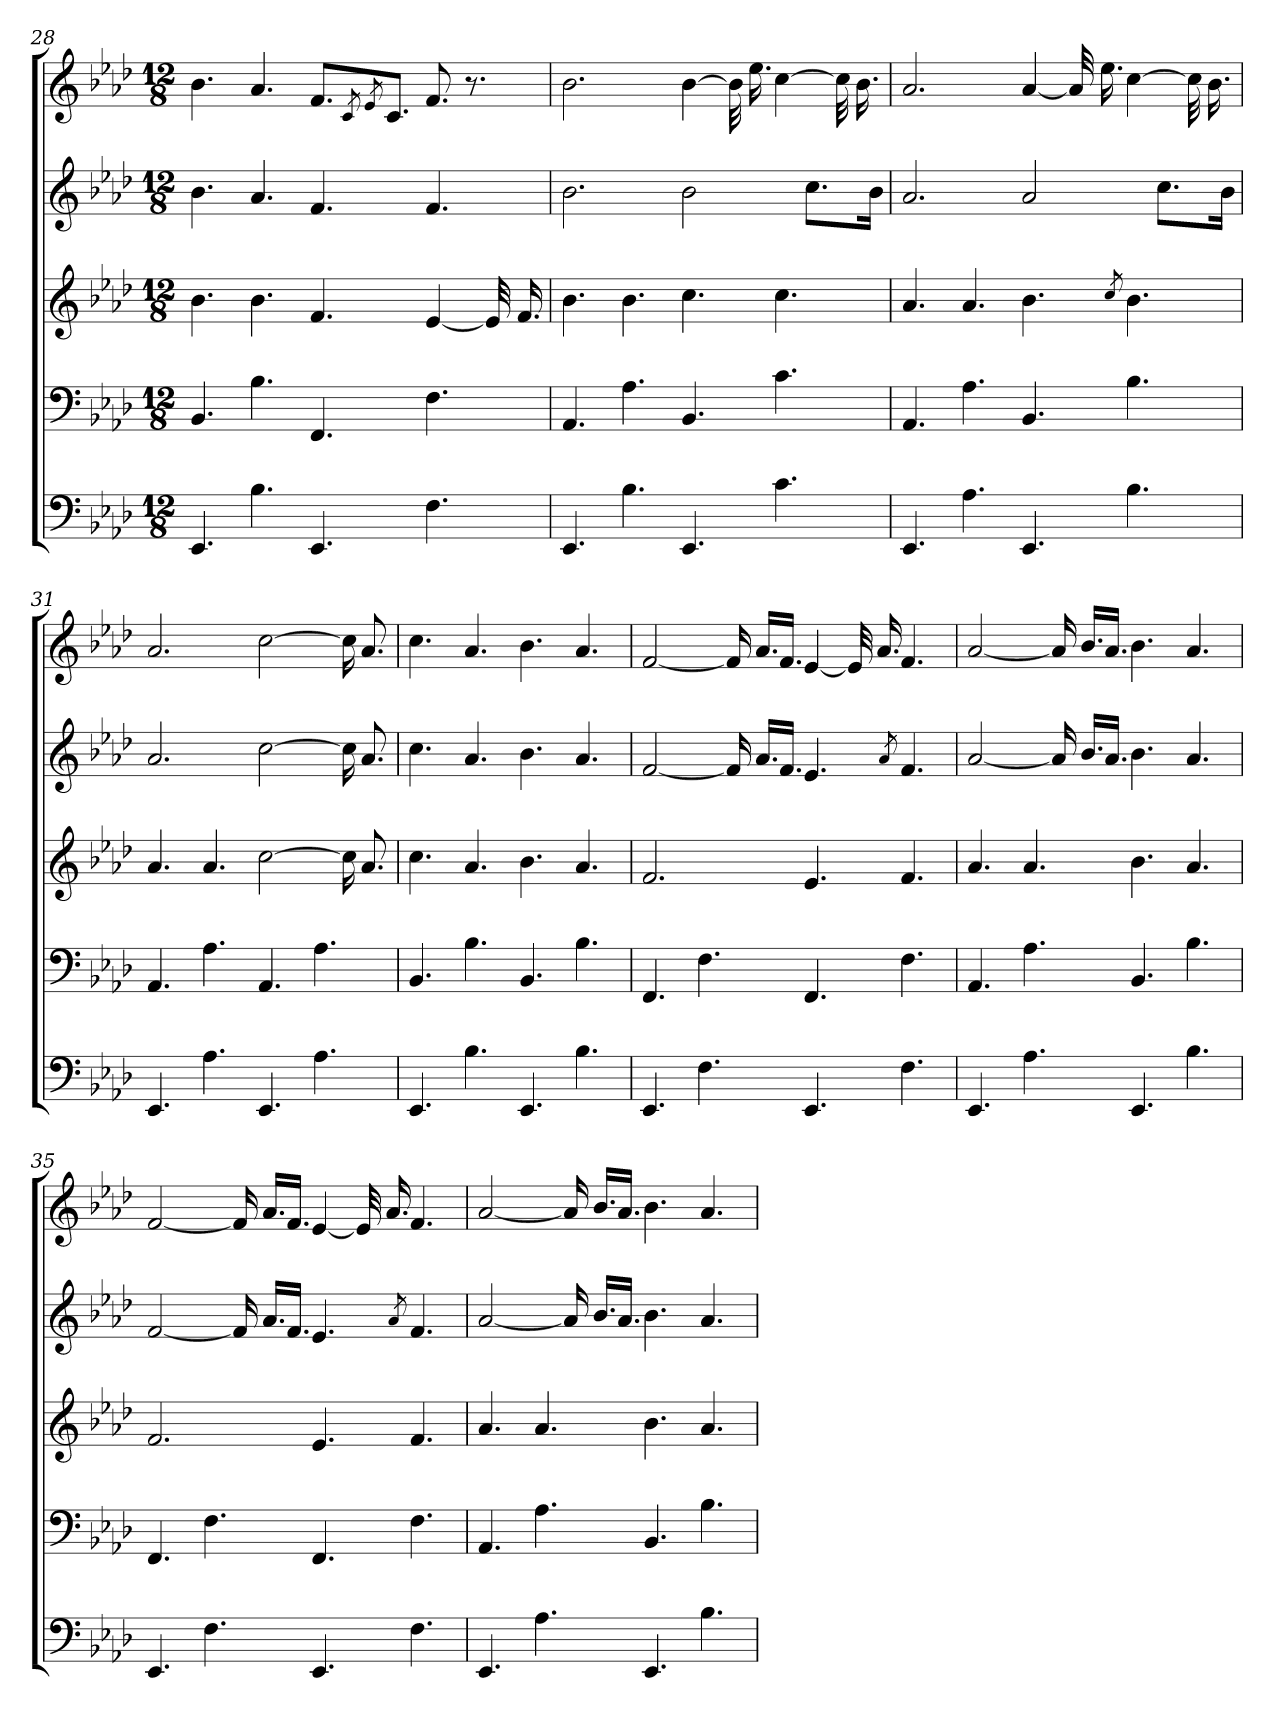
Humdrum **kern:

**kern	**kern	**kern	**kern	**kern
*part5	*part4	*part3	*part2	*part1
*staff5	*staff4	*staff3	*staff2	*staff1
*clefF4	*clefF4	*clefG2	*clefG2	*clefG2
*k[b-e-a-d-]	*k[b-e-a-d-]	*k[b-e-a-d-]	*k[b-e-a-d-]	*k[b-e-a-d-]
*M12/8	*M12/8	*M12/8	*M12/8	*M12/8
=28	=28	=28	=28	=28
4.EE-	4.BB-	4.b-	4.b-	4.b-
4.B-	4.B-	4.b-	4.a-	4.a-
4.EE-	4.FF	4.f	4.f	8.f/L
.	.	.	.	8qc/
.	.	.	.	8qe-/
.	.	.	.	8.c/J
4.F	4.F	[4e-	4.f	8.f
.	.	.	.	8.r
.	.	32e-]	.	.
.	.	16.f	.	.
=29	=29	=29	=29	=29
4.EE-	4.AA-	4.b-	2.b-	2.b-
4.B-	4.A-	4.b-	.	.
4.EE-	4.BB-	4.cc	2b-	[4b-
.	.	.	.	32b-]
.	.	.	.	16.ee-
4.c	4.c	4.cc	.	[4cc
.	.	.	8.cc\L	.
.	.	.	.	32cc]
.	.	.	.	16.b-
.	.	.	16b-\Jk	.
=30	=30	=30	=30	=30
4.EE-	4.AA-	4.a-	2.a-	2.a-
4.A-	4.A-	4.a-	.	.
4.EE-	4.BB-	4.b-	2a-	[4a-
.	.	.	.	32a-]
.	.	.	.	16.ee-
.	.	8qcc	.	.
4.B-	4.B-	4.b-	.	[4cc
.	.	.	8.cc\L	.
.	.	.	.	32cc]
.	.	.	.	16.b-
.	.	.	16b-\Jk	.
=31	=31	=31	=31	=31
4.EE-	4.AA-	4.a-	2.a-	2.a-
4.A-	4.A-	4.a-	.	.
4.EE-	4.AA-	[2cc	[2cc	[2cc
4.A-	4.A-	.	.	.
.	.	16cc]	16cc]	16cc]
.	.	8.a-	8.a-	8.a-
=32	=32	=32	=32	=32
4.EE-	4.BB-	4.cc	4.cc	4.cc
4.B-	4.B-	4.a-	4.a-	4.a-
4.EE-	4.BB-	4.b-	4.b-	4.b-
4.B-	4.B-	4.a-	4.a-	4.a-
=33	=33	=33	=33	=33
4.EE-	4.FF	2.f	[2f	[2f
4.F	4.F	.	.	.
.	.	.	16f]	16f]
.	.	.	16.a-/LL	16.a-/LL
.	.	.	16.f/JJ	16.f/JJ
4.EE-	4.FF	4.e-	4.e-	[4e-
.	.	.	.	32e-]
.	.	.	.	16.a-
.	.	.	8qa-	.
4.F	4.F	4.f	4.f	4.f
=34	=34	=34	=34	=34
4.EE-	4.AA-	4.a-	[2a-	[2a-
4.A-	4.A-	4.a-	.	.
.	.	.	16a-]	16a-]
.	.	.	16.b-/LL	16.b-/LL
.	.	.	16.a-/JJ	16.a-/JJ
4.EE-	4.BB-	4.b-	4.b-	4.b-
4.B-	4.B-	4.a-	4.a-	4.a-
=35	=35	=35	=35	=35
4.EE-	4.FF	2.f	[2f	[2f
4.F	4.F	.	.	.
.	.	.	16f]	16f]
.	.	.	16.a-/LL	16.a-/LL
.	.	.	16.f/JJ	16.f/JJ
4.EE-	4.FF	4.e-	4.e-	[4e-
.	.	.	.	32e-]
.	.	.	.	16.a-
.	.	.	8qa-	.
4.F	4.F	4.f	4.f	4.f
=36	=36	=36	=36	=36
4.EE-	4.AA-	4.a-	[2a-	[2a-
4.A-	4.A-	4.a-	.	.
.	.	.	16a-]	16a-]
.	.	.	16.b-/LL	16.b-/LL
.	.	.	16.a-/JJ	16.a-/JJ
4.EE-	4.BB-	4.b-	4.b-	4.b-
4.B-	4.B-	4.a-	4.a-	4.a-
=	=	=	=	=
*-	*-	*-	*-	*-
